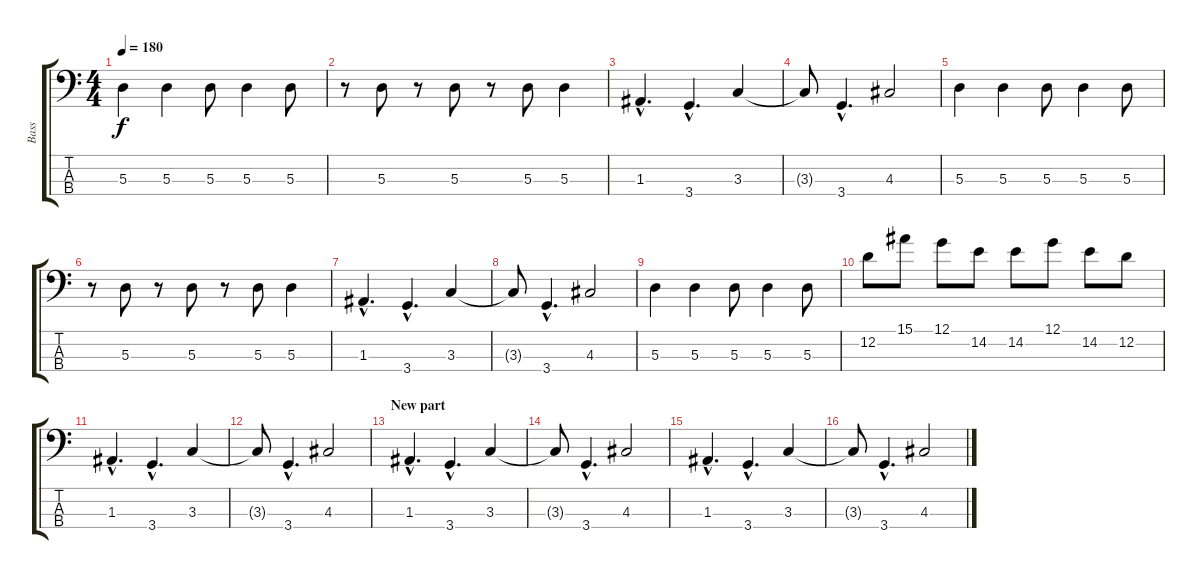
\track ("Bass" "Bass") {instrument electricbassfinger}
\staff {score tabs}
\tuning (G2 D2 A1 E1) {hide}
\ts (4 4)
\tempo 180
\clef f4
\ks c
5.3.4{dy f} 5.3.4 5.3.8 5.3.4 5.3.8 |
r.8 5.3.8 r.8 5.3.8 r.8 5.3.8 5.3.4 |
1.3{hac}.4{d} 3.4{hac}.4{d} 3.3.4 |
3.3{t}.8 3.4{hac}.4{d} 4.3.2 |
5.3.4 5.3.4 5.3.8 5.3.4 5.3.8 |
r.8 5.3.8 r.8 5.3.8 r.8 5.3.8 5.3.4 |
1.3{hac}.4{d} 3.4{hac}.4{d} 3.3.4 |
3.3{t}.8 3.4{hac}.4{d} 4.3.2 |
5.3.4 5.3.4 5.3.8 5.3.4 5.3.8 |
12.2.8 15.1.8 12.1.8 14.2.8 14.2.8 12.1.8 14.2.8 12.2.8 |
1.3{hac}.4{d} 3.4{hac}.4{d} 3.3.4 |
3.3{t}.8 3.4{hac}.4{d} 4.3.2 |
\section ("" "New part")
1.3{hac}.4{d} 3.4{hac}.4{d} 3.3.4 |
3.3{t}.8 3.4{hac}.4{d} 4.3.2 |
1.3{hac}.4{d} 3.4{hac}.4{d} 3.3.4 |
3.3{t}.8 3.4{hac}.4{d} 4.3.2
